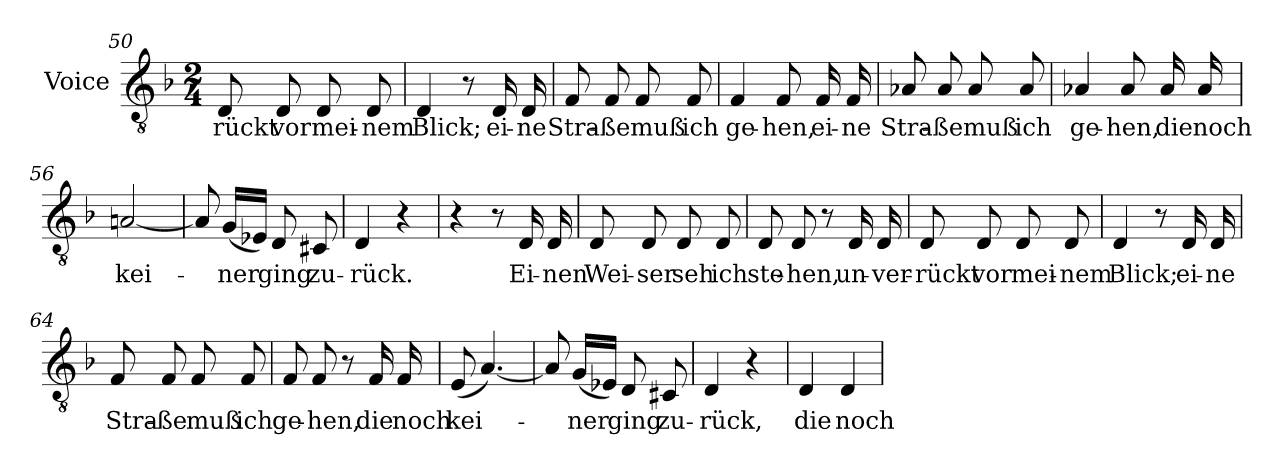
**kern	**text
*part1	*part1
*staff1	*staff1
*I"Voice	*
*clefGv2	*
*ITrd7c12	*
*k[b-]	*
*F:	*
*M2/4	*
=50	=50
!	!LO:LY:b:color=#000000
8DDi/	-rückt
!	!LO:LY:b:color=#000000
8DDi/	vor
!	!LO:LY:b:color=#000000
8DDi/	mei-
!	!LO:LY:b:color=#000000
8DDi/	-nem
=51	=51
!	!LO:LY:b:color=#000000
4DDi/	Blick;
8r	.
!	!LO:LY:b:color=#000000
16DDi/	ei-
!	!LO:LY:b:color=#000000
16DDi/	-ne
=52	=52
!	!LO:LY:b:color=#000000
8FFi/	Stra-
!	!LO:LY:b:color=#000000
8FFi/	-ße
!	!LO:LY:b:color=#000000
8FFi/	muß
!	!LO:LY:b:color=#000000
8FFi/	ich
!!LO:LB:g=z
=53	=53
!	!LO:LY:b:color=#000000
4FFi/	ge-
!	!LO:LY:b:color=#000000
8FFi/	-hen,
!	!LO:LY:b:color=#000000
16FFi/	ei-
!	!LO:LY:b:color=#000000
16FFi/	-ne
=54	=54
!	!LO:LY:b:color=#000000
8AA-Xi/	Stra-
!	!LO:LY:b:color=#000000
8AA-i/	-ße
!	!LO:LY:b:color=#000000
8AA-i/	muß
!	!LO:LY:b:color=#000000
8AA-i/	ich
=55	=55
!	!LO:LY:b:color=#000000
4AA-Xi/	ge-
!	!LO:LY:b:color=#000000
8AA-i/	-hen,
!	!LO:LY:b:color=#000000
16AA-i/	die
!	!LO:LY:b:color=#000000
16AA-i/	noch
=56	=56
!	!LO:LY:b:color=#000000
[<2AAni/	kei-
=57	=57
8AAi/]	.
!	!LO:LY:b:color=#000000
(16GGi/LL	-ner
16EE-Xi/JJ)	.
!	!LO:LY:b:color=#000000
8DDi/	ging
!	!LO:LY:b:color=#000000
8CC#Xi/	zu-
=58	=58
!	!LO:LY:b:color=#000000
4DDi/	-rück.
4r	.
=59	=59
4r	.
8r	.
!	!LO:LY:b:color=#000000
16DDi/	Ei-
!	!LO:LY:b:color=#000000
16DDi/	-nen
=60	=60
!	!LO:LY:b:color=#000000
8DDi/	Wei-
!	!LO:LY:b:color=#000000
8DDi/	-ser
!	!LO:LY:b:color=#000000
8DDi/	seh
!	!LO:LY:b:color=#000000
8DDi/	ich
!!LO:LB:g=z
=61	=61
!	!LO:LY:b:color=#000000
8DDi/	ste-
!	!LO:LY:b:color=#000000
8DDi/	-hen,
8r	.
!	!LO:LY:b:color=#000000
16DDi/	un-
!	!LO:LY:b:color=#000000
16DDi/	-ver-
=62	=62
!	!LO:LY:b:color=#000000
8DDi/	-rückt
!	!LO:LY:b:color=#000000
8DDi/	vor
!	!LO:LY:b:color=#000000
8DDi/	mei-
!	!LO:LY:b:color=#000000
8DDi/	-nem
=63	=63
!	!LO:LY:b:color=#000000
4DDi/	Blick;
8r	.
!	!LO:LY:b:color=#000000
16DDi/	ei-
!	!LO:LY:b:color=#000000
16DDi/	-ne
=64	=64
!	!LO:LY:b:color=#000000
8FFi/	Stra-
!	!LO:LY:b:color=#000000
8FFi/	-ße
!	!LO:LY:b:color=#000000
8FFi/	muß
!	!LO:LY:b:color=#000000
8FFi/	ich
=65	=65
!	!LO:LY:b:color=#000000
8FFi/	ge-
!	!LO:LY:b:color=#000000
8FFi/	-hen,
8r	.
!	!LO:LY:b:color=#000000
16FFi/	die
!	!LO:LY:b:color=#000000
16FFi/	noch
=66	=66
!	!LO:LY:b:color=#000000
(8EEi/	kei-
[<4.AAi/)	.
=67	=67
8AAi/]	.
!	!LO:LY:b:color=#000000
(16GGi/LL	-ner
16EE-Xi/JJ)	.
!	!LO:LY:b:color=#000000
8DDi/	ging
!	!LO:LY:b:color=#000000
8CC#Xi/	zu-
!!LO:LB:g=z
=68	=68
!	!LO:LY:b:color=#000000
4DDi/	-rück,
4r	.
=69	=69
!	!LO:LY:b:color=#000000
4DDi/	die
!	!LO:LY:b:color=#000000
4DDi/	noch
=	=
*-	*-
